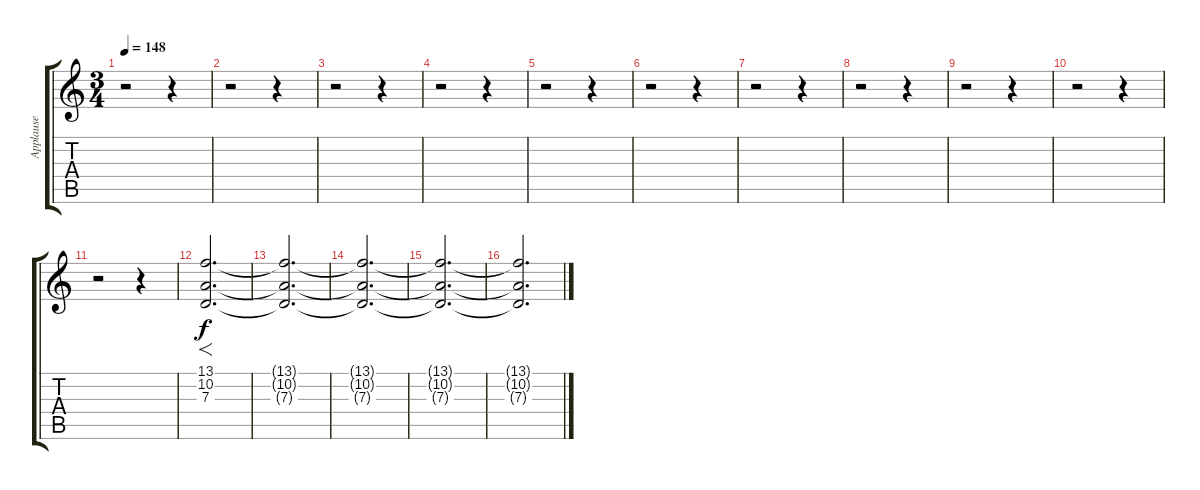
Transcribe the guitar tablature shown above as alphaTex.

\track ("Applause" "Applause") {instrument applause}
\staff {score tabs}
\tuning (E4 B3 G3 D3 A2 E2) {hide}
\ts (3 4)
\tempo 148
\clef g2
\ks c
r.2{dy f} r.4 |
r.2 r.4 |
r.2 r.4 |
r.2 r.4 |
r.2 r.4 |
r.2 r.4 |
r.2 r.4 |
r.2 r.4 |
r.2 r.4 |
r.2 r.4 |
r.2 r.4 |
(13.1 10.2 7.3).2{f d} |
(13.1{t} 10.2{t} 7.3{t}).2{d} |
(13.1{t} 10.2{t} 7.3{t}).2{d} |
(13.1{t} 10.2{t} 7.3{t}).2{d} |
(13.1{t} 10.2{t} 7.3{t}).2{d}
